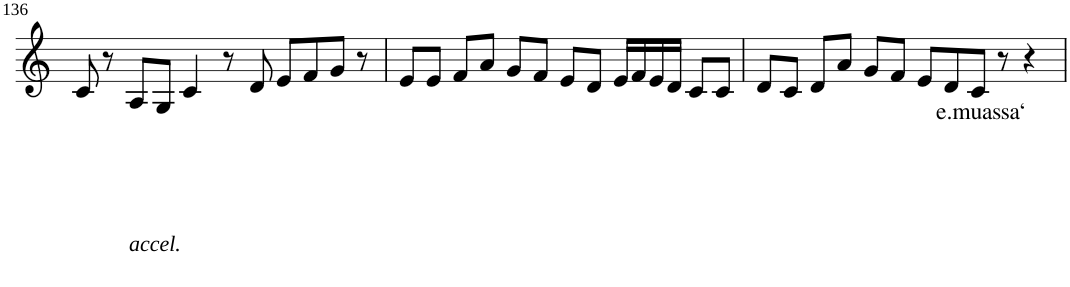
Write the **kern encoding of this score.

**kern	**text
*part1	*part1
*staff1	*staff1
*I"Violin	*
!!LO:PB:g=z
*clefG2	*
*k[]	*
*M6/4	*
=136	=136
8c/	.
8r	.
!LO:TX:b:i:t=accel.	!
8A/L	.
8G/J	.
4c/	.
8r	.
8d/	.
8e/L	.
8f/	.
8g/J	.
8r	.
=137	=137
8e/L	.
8e/J	.
8f/L	.
8a/J	.
8g/L	.
8f/J	.
8e/L	.
8d/J	.
16e/LL	.
16f/	.
16e/	.
16d/JJ	.
8c/L	.
8c/J	.
=138	=138
8d/L	.
8c/J	.
8d/L	.
8a/J	.
8g/L	.
8f/J	.
8e/L	.
8d/	.
!	!LO:LY:b
8c/J	e.muassa‘
8r	.
4r	.
=	=
*-	*-
